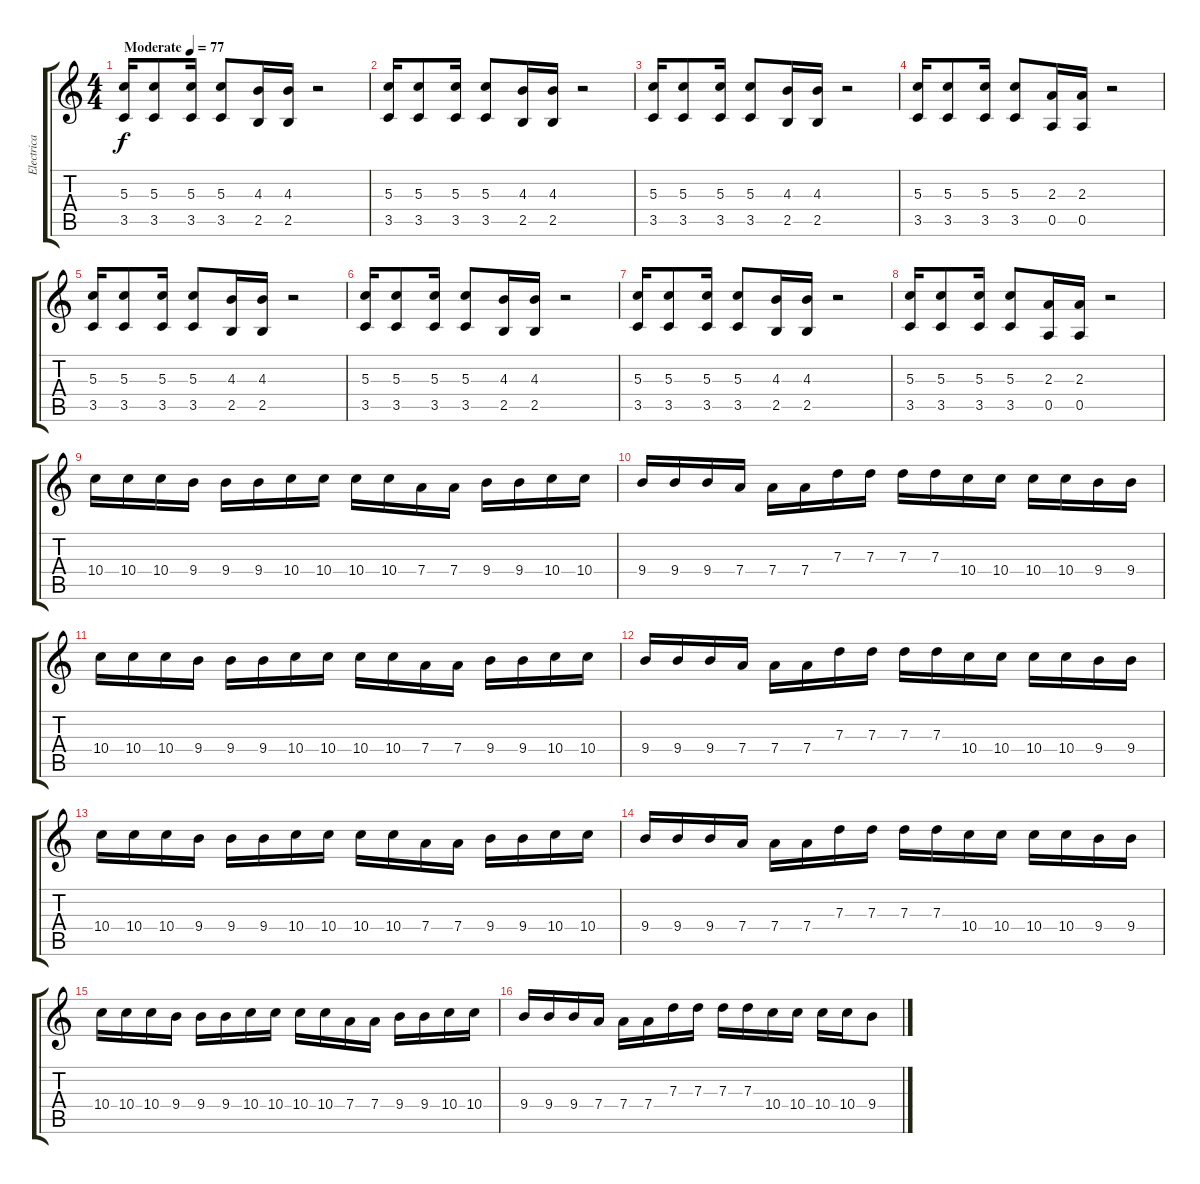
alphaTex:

\track ("Electrica 1" "Electrica ") {instrument overdrivenguitar}
\staff {score tabs}
\tuning (E4 B3 G3 D3 A2 E2) {hide}
\ts (4 4)
\tempo (77 "Moderate")
\clef g2
\ks c
(5.3 3.5).16{dy f instrument electricguitarjazz} (5.3 3.5).8 (5.3 3.5).16 (5.3 3.5).8 (4.3 2.5).16 (4.3 2.5).16 r.2 |
(5.3 3.5).16 (5.3 3.5).8 (5.3 3.5).16 (5.3 3.5).8 (4.3 2.5).16 (4.3 2.5).16 r.2 |
(5.3 3.5).16 (5.3 3.5).8 (5.3 3.5).16 (5.3 3.5).8 (4.3 2.5).16 (4.3 2.5).16 r.2 |
(5.3 3.5).16 (5.3 3.5).8 (5.3 3.5).16 (5.3 3.5).8 (2.3 0.5).16 (2.3 0.5).16 r.2 |
(5.3 3.5).16 (5.3 3.5).8 (5.3 3.5).16 (5.3 3.5).8 (4.3 2.5).16 (4.3 2.5).16 r.2 |
(5.3 3.5).16 (5.3 3.5).8 (5.3 3.5).16 (5.3 3.5).8 (4.3 2.5).16 (4.3 2.5).16 r.2 |
(5.3 3.5).16 (5.3 3.5).8 (5.3 3.5).16 (5.3 3.5).8 (4.3 2.5).16 (4.3 2.5).16 r.2 |
(5.3 3.5).16 (5.3 3.5).8 (5.3 3.5).16 (5.3 3.5).8 (2.3 0.5).16 (2.3 0.5).16 r.2 |
10.4.16{instrument overdrivenguitar} 10.4.16 10.4.16 9.4.16 9.4.16 9.4.16 10.4.16 10.4.16 10.4.16 10.4.16 7.4.16 7.4.16 9.4.16 9.4.16 10.4.16 10.4.16 |
9.4.16 9.4.16 9.4.16 7.4.16 7.4.16 7.4.16 7.3.16 7.3.16 7.3.16 7.3.16 10.4.16 10.4.16 10.4.16 10.4.16 9.4.16 9.4.16 |
10.4.16 10.4.16 10.4.16 9.4.16 9.4.16 9.4.16 10.4.16 10.4.16 10.4.16 10.4.16 7.4.16 7.4.16 9.4.16 9.4.16 10.4.16 10.4.16 |
9.4.16 9.4.16 9.4.16 7.4.16 7.4.16 7.4.16 7.3.16 7.3.16 7.3.16 7.3.16 10.4.16 10.4.16 10.4.16 10.4.16 9.4.16 9.4.16 |
10.4.16 10.4.16 10.4.16 9.4.16 9.4.16 9.4.16 10.4.16 10.4.16 10.4.16 10.4.16 7.4.16 7.4.16 9.4.16 9.4.16 10.4.16 10.4.16 |
9.4.16 9.4.16 9.4.16 7.4.16 7.4.16 7.4.16 7.3.16 7.3.16 7.3.16 7.3.16 10.4.16 10.4.16 10.4.16 10.4.16 9.4.16 9.4.16 |
10.4.16 10.4.16 10.4.16 9.4.16 9.4.16 9.4.16 10.4.16 10.4.16 10.4.16 10.4.16 7.4.16 7.4.16 9.4.16 9.4.16 10.4.16 10.4.16 |
9.4.16 9.4.16 9.4.16 7.4.16 7.4.16 7.4.16 7.3.16 7.3.16 7.3.16 7.3.16 10.4.16 10.4.16 10.4.16 10.4.16 9.4.8
